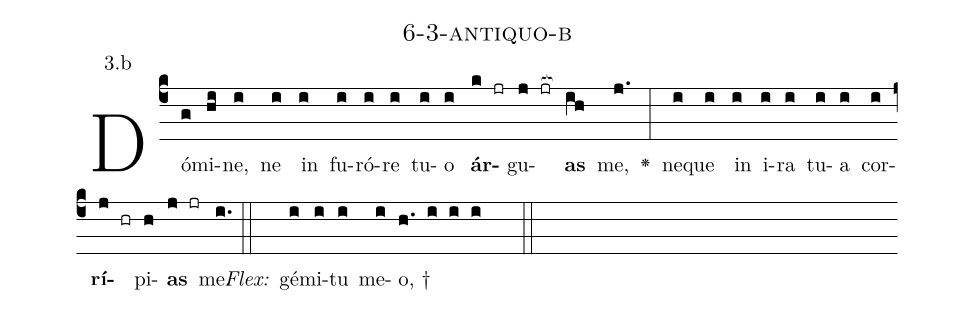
name: 6-3-antiquo-b;
annotation: 3.b;
%%
(c4)Dó(g)mi(hi)ne,(i) ne(i) in(i) fu(i)ró(i)re(i) tu(i)o(i) <b>ár</b>(k jr)gu(j jr[ocb:1{])<b>as</b>(ih[ocb:0}]) me,(j.) <v>\greheightstar</v>(:) ne(i)que(i) in(i) i(i)ra(i) tu(i)a(i) cor(i)<b>rí</b>(j hr)pi(h)<b>as</b>(j jr) me.(i.) (::)
<i>Flex:</i>()  gé(i)mi(i)tu(i) me(i)o, †(h. i i i  ::)

%E(i) u(i) o(j) u(h) a(j) e.(i.) (::)
